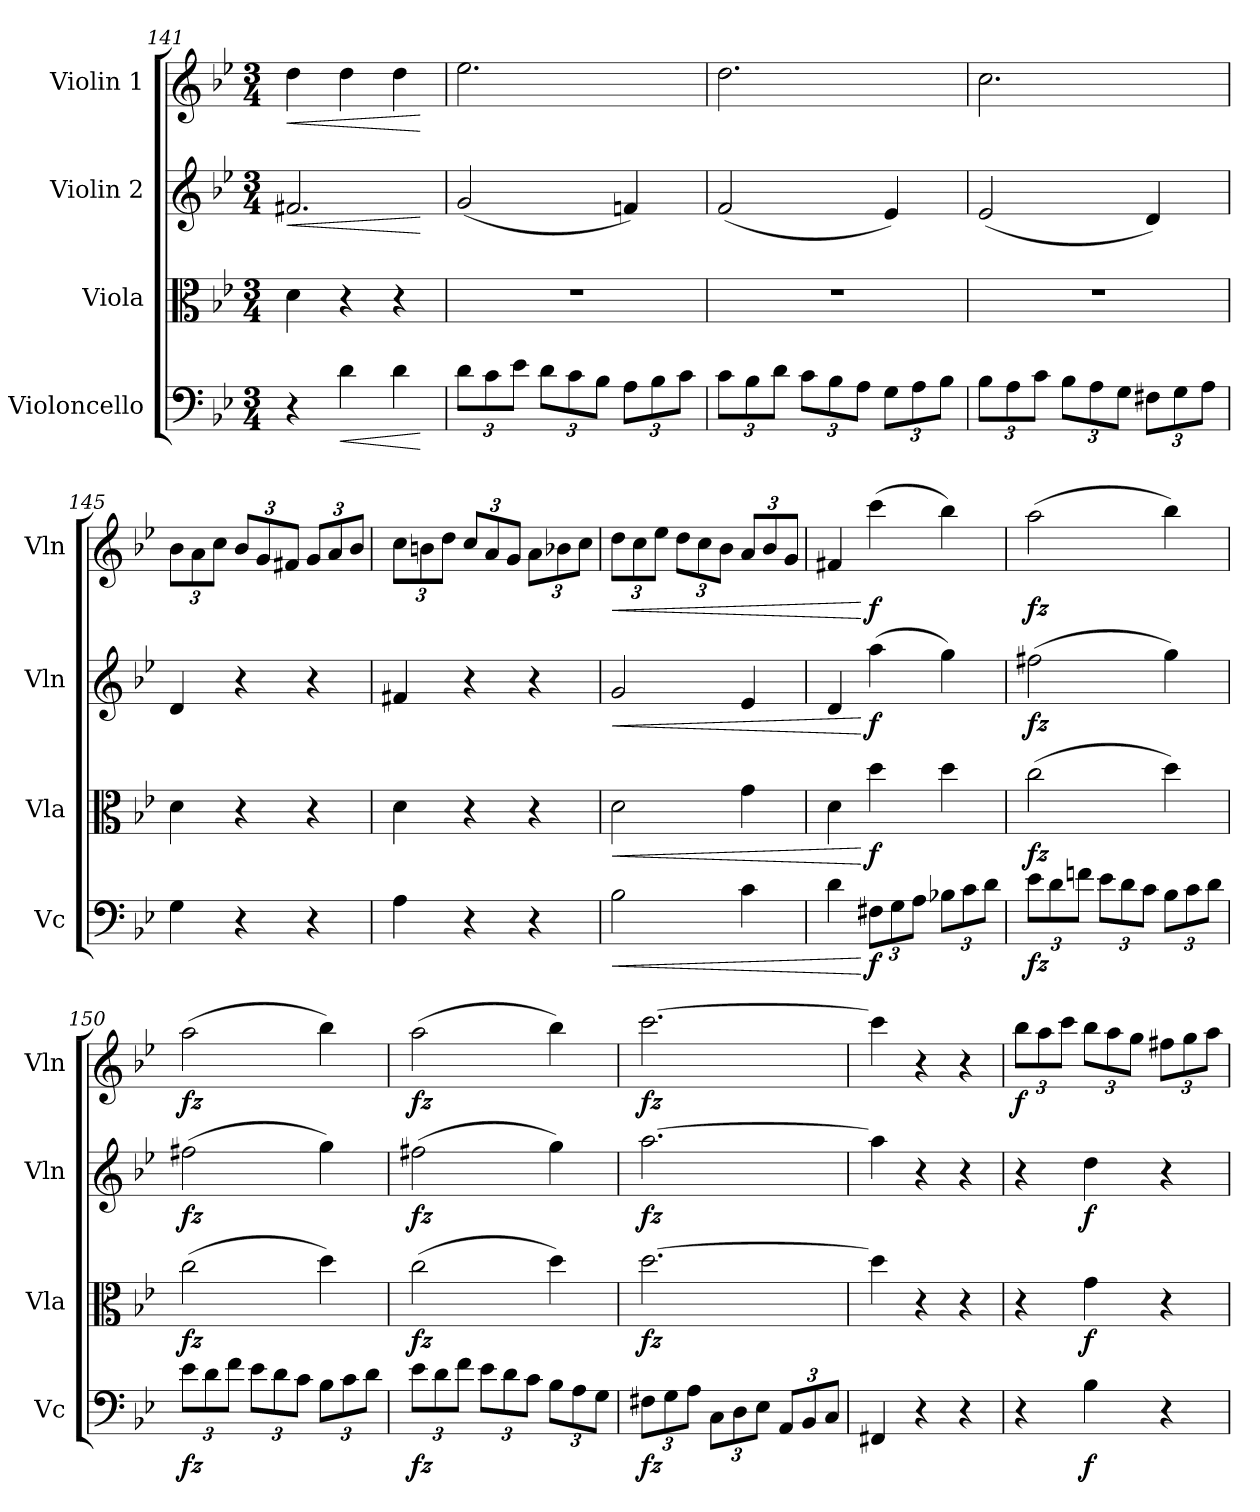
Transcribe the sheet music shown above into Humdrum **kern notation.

**kern	**dynam	**kern	**dynam	**kern	**dynam	**kern	**dynam
*part4	*part4	*part3	*part3	*part2	*part2	*part1	*part1
*staff4	*staff4	*staff3	*staff3	*staff2	*staff2	*staff1	*staff1
*I"Violoncello	*	*I"Viola	*	*I"Violin 2	*	*I"Violin 1	*
*I'Vc	*	*I'Vla	*	*I'Vln	*	*I'Vln	*
*clefF4	*	*clefC3	*	*clefG2	*	*clefG2	*
*k[b-e-]	*	*k[b-e-]	*	*k[b-e-]	*	*k[b-e-]	*
*M3/4	*	*M3/4	*	*M3/4	*	*M3/4	*
=141	=141	=141	=141	=141	=141	=141	=141
!	!	!	!	!	!LO:HP:b	!	!LO:HP:b
4r	.	4d\	.	2.f#X/	<	4dd\	<
!	!LO:HP:b	!	!	!	!	!	!
4d\	<	4r	.	.	.	4dd\	.
4d\	.	4r	.	.	.	4dd\	.
.	[	.	.	.	[	.	[
=142	=142	=142	=142	=142	=142	=142	=142
*Xbrackettup	*	*	*	*	*	*	*
12d\L	.	2.r	.	(<2g/	.	2.ee-\	.
12c\	.	.	.	.	.	.	.
12e-\J	.	.	.	.	.	.	.
12d\L	.	.	.	.	.	.	.
12c\	.	.	.	.	.	.	.
12B-\J	.	.	.	.	.	.	.
12A\L	.	.	.	4fn/)	.	.	.
12B-\	.	.	.	.	.	.	.
12c\J	.	.	.	.	.	.	.
=143	=143	=143	=143	=143	=143	=143	=143
12c\L	.	2.r	.	(<2f/	.	2.dd\	.
12B-\	.	.	.	.	.	.	.
12d\J	.	.	.	.	.	.	.
12c\L	.	.	.	.	.	.	.
12B-\	.	.	.	.	.	.	.
12A\J	.	.	.	.	.	.	.
12G\L	.	.	.	4e-/)	.	.	.
12A\	.	.	.	.	.	.	.
12B-\J	.	.	.	.	.	.	.
!!LO:LB:g=z
=144	=144	=144	=144	=144	=144	=144	=144
12B-\L	.	2.r	.	(<2e-/	.	2.cc\	.
12A\	.	.	.	.	.	.	.
12c\J	.	.	.	.	.	.	.
12B-\L	.	.	.	.	.	.	.
12A\	.	.	.	.	.	.	.
12G\J	.	.	.	.	.	.	.
12F#X\L	.	.	.	4d/)	.	.	.
12G\	.	.	.	.	.	.	.
12A\J	.	.	.	.	.	.	.
=145	=145	=145	=145	=145	=145	=145	=145
*	*	*	*	*	*	*Xbrackettup	*
4G\	.	4d\	.	4d/	.	12b-\L	.
.	.	.	.	.	.	12a\	.
.	.	.	.	.	.	12cc\J	.
4r	.	4r	.	4r	.	12b-/L	.
.	.	.	.	.	.	12g/	.
.	.	.	.	.	.	12f#X/J	.
4r	.	4r	.	4r	.	12g/L	.
.	.	.	.	.	.	12a/	.
.	.	.	.	.	.	12b-/J	.
=146	=146	=146	=146	=146	=146	=146	=146
4A\	.	4d\	.	4f#X/	.	12cc\L	.
.	.	.	.	.	.	12bn\	.
.	.	.	.	.	.	12dd\J	.
4r	.	4r	.	4r	.	12cc/L	.
.	.	.	.	.	.	12a/	.
.	.	.	.	.	.	12g/J	.
4r	.	4r	.	4r	.	12a\L	.
.	.	.	.	.	.	12b-X\	.
.	.	.	.	.	.	12cc\J	.
=147	=147	=147	=147	=147	=147	=147	=147
!	!LO:HP:b	!	!LO:HP:b	!	!LO:HP:b	!	!LO:HP:b
2B-\	<	2d\	<	2g/	<	12dd\L	<
.	.	.	.	.	.	12cc\	.
.	.	.	.	.	.	12ee-\J	.
.	.	.	.	.	.	12dd\L	.
.	.	.	.	.	.	12cc\	.
.	.	.	.	.	.	12b-\J	.
4c\	.	4g\	.	4e-/	.	12a/L	.
.	.	.	.	.	.	12b-/	.
.	.	.	.	.	.	12g/J	.
=148	=148	=148	=148	=148	=148	=148	=148
4d\	.	4d\	.	4d/	.	4f#X/	.
!	!LO:DY:n=1:b	!	!LO:DY:n=1:b	!	!LO:DY:n=1:b	!	!LO:DY:n=1:b
12F#X\L	[ f	4dd\	[ f	(>4aa\	[ f	(>4ccc\	[ f
12G\	.	.	.	.	.	.	.
12A\J	.	.	.	.	.	.	.
12B-X\L	.	4dd\	.	4gg\)	.	4bb-\)	.
12c\	.	.	.	.	.	.	.
12d\J	.	.	.	.	.	.	.
!!LO:LB:g=z
=149	=149	=149	=149	=149	=149	=149	=149
!	!LO:DY:b	!	!LO:DY:b	!	!LO:DY:b	!	!LO:DY:b
12e-\L	fz	(>2cc\	fz	(>2ff#X\	fz	(>2aa\	fz
12d\	.	.	.	.	.	.	.
12fn\J	.	.	.	.	.	.	.
12e-\L	.	.	.	.	.	.	.
12d\	.	.	.	.	.	.	.
12c\J	.	.	.	.	.	.	.
12B-\L	.	4dd\)	.	4gg\)	.	4bb-\)	.
12c\	.	.	.	.	.	.	.
12d\J	.	.	.	.	.	.	.
=150	=150	=150	=150	=150	=150	=150	=150
!	!LO:DY:b	!	!LO:DY:b	!	!LO:DY:b	!	!LO:DY:b
12e-\L	fz	(>2cc\	fz	(>2ff#X\	fz	(>2aa\	fz
12d\	.	.	.	.	.	.	.
12f\J	.	.	.	.	.	.	.
12e-\L	.	.	.	.	.	.	.
12d\	.	.	.	.	.	.	.
12c\J	.	.	.	.	.	.	.
12B-\L	.	4dd\)	.	4gg\)	.	4bb-\)	.
12c\	.	.	.	.	.	.	.
12d\J	.	.	.	.	.	.	.
=151	=151	=151	=151	=151	=151	=151	=151
!	!LO:DY:b	!	!LO:DY:b	!	!LO:DY:b	!	!LO:DY:b
12e-\L	fz	(>2cc\	fz	(>2ff#X\	fz	(>2aa\	fz
12d\	.	.	.	.	.	.	.
12f\J	.	.	.	.	.	.	.
12e-\L	.	.	.	.	.	.	.
12d\	.	.	.	.	.	.	.
12c\J	.	.	.	.	.	.	.
12B-\L	.	4dd\)	.	4gg\)	.	4bb-\)	.
12A\	.	.	.	.	.	.	.
12G\J	.	.	.	.	.	.	.
=152	=152	=152	=152	=152	=152	=152	=152
!	!LO:DY:b	!	!LO:DY:b	!	!LO:DY:b	!	!LO:DY:b
12F#X\L	fz	[2.dd\	fz	[2.aa\	fz	[2.ccc\	fz
12G\	.	.	.	.	.	.	.
12A\J	.	.	.	.	.	.	.
12C\L	.	.	.	.	.	.	.
12D\	.	.	.	.	.	.	.
12E-\J	.	.	.	.	.	.	.
12AA/L	.	.	.	.	.	.	.
12BB-/	.	.	.	.	.	.	.
12C/J	.	.	.	.	.	.	.
=153	=153	=153	=153	=153	=153	=153	=153
4FF#X/	.	4dd\]	.	4aa\]	.	4ccc\]	.
4r	.	4r	.	4r	.	4r	.
4r	.	4r	.	4r	.	4r	.
!!LO:LB:g=z
=154	=154	=154	=154	=154	=154	=154	=154
!	!	!	!	!	!	!	!LO:DY:b
4r	.	4r	.	4r	.	12bb-\L	f
.	.	.	.	.	.	12aa\	.
.	.	.	.	.	.	12ccc\J	.
!	!LO:DY:b	!	!LO:DY:b	!	!LO:DY:b	!	!
4B-\	f	4g\	f	4dd\	f	12bb-\L	.
.	.	.	.	.	.	12aa\	.
.	.	.	.	.	.	12gg\J	.
4r	.	4r	.	4r	.	12ff#X\L	.
.	.	.	.	.	.	12gg\	.
.	.	.	.	.	.	12aa\J	.
=	=	=	=	=	=	=	=
*-	*-	*-	*-	*-	*-	*-	*-
